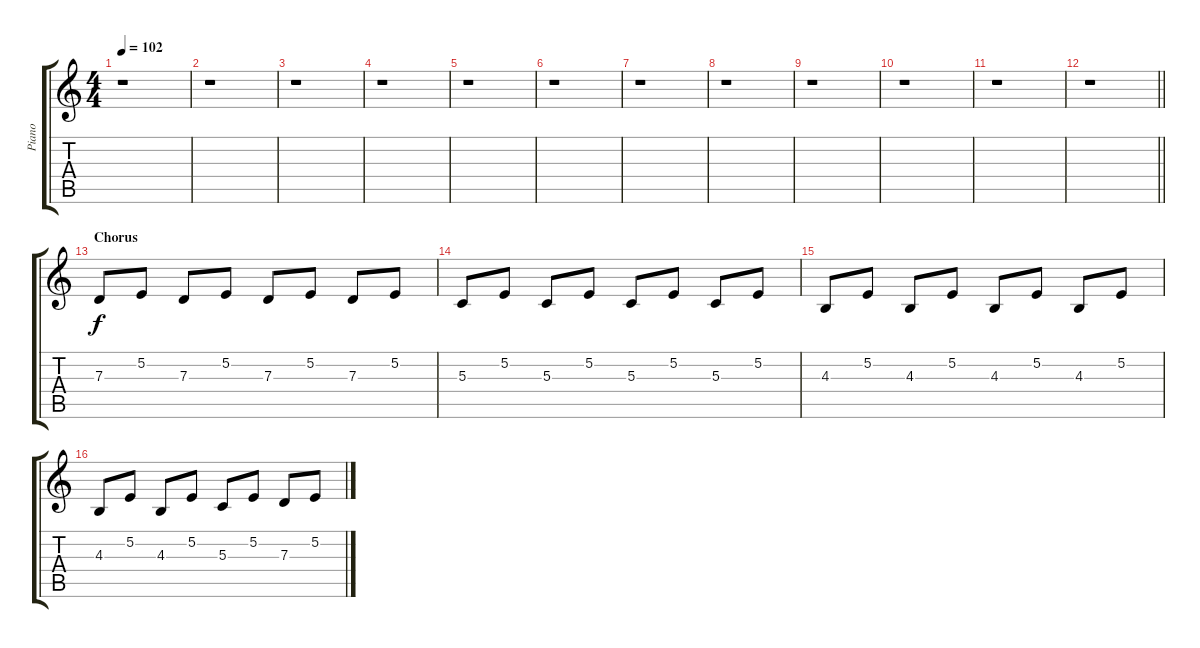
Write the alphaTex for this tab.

\track ("Piano" "Piano") {instrument acousticgrandpiano}
\staff {score tabs}
\tuning (E4 B3 G3 D3 A2 E2) {hide}
\ts (4 4)
\tempo 102
\clef g2
\ks c
r.1{dy f} |
r.1 |
r.1 |
r.1 |
r.1 |
r.1 |
r.1 |
r.1 |
r.1 |
r.1 |
r.1 |
\barLineRight lightlight
r.1 |
\section ("" "Chorus")
7.3.8 5.2.8 7.3.8 5.2.8 7.3.8 5.2.8 7.3.8 5.2.8 |
5.3.8 5.2.8 5.3.8 5.2.8 5.3.8 5.2.8 5.3.8 5.2.8 |
4.3.8 5.2.8 4.3.8 5.2.8 4.3.8 5.2.8 4.3.8 5.2.8 |
4.3.8 5.2.8 4.3.8 5.2.8 5.3.8 5.2.8 7.3.8 5.2.8
